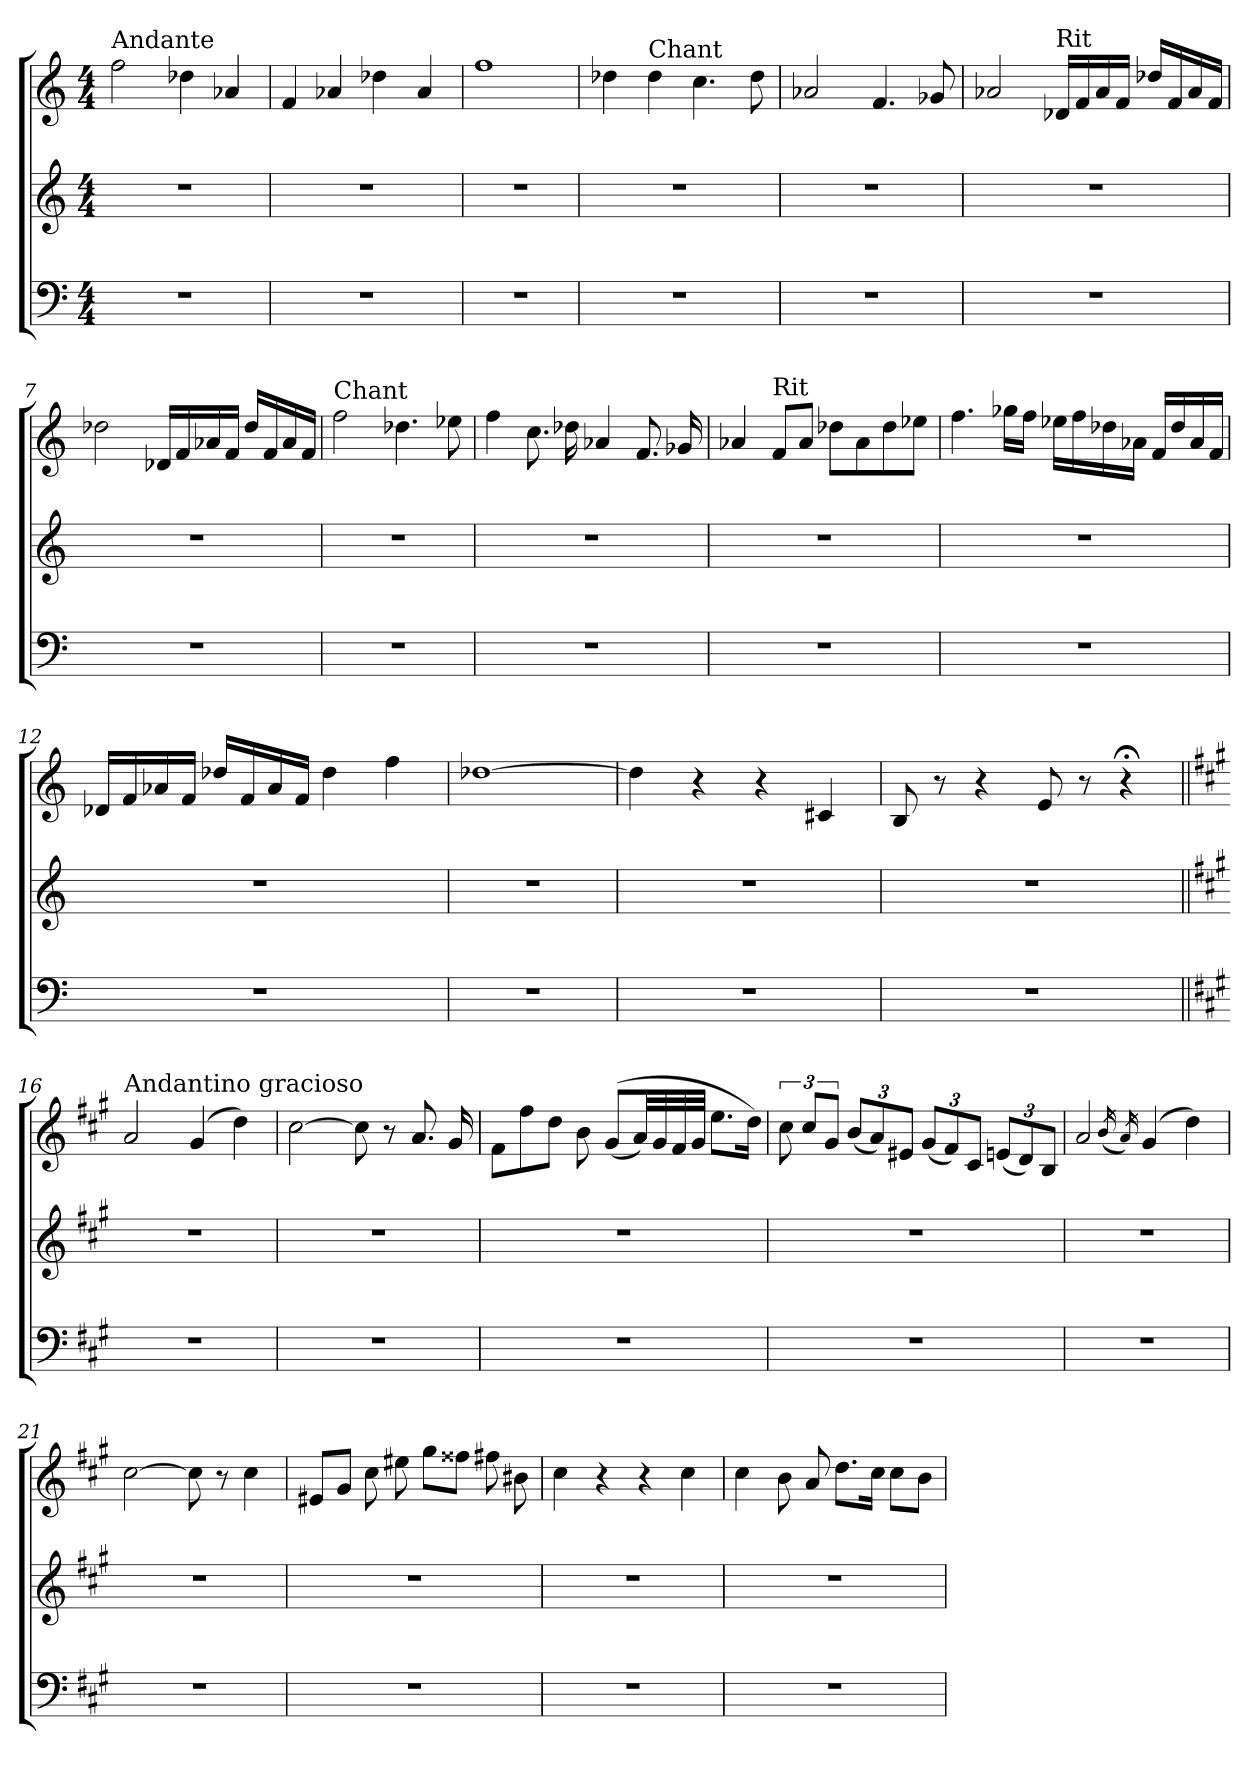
**kern	**kern	**kern
*part3	*part2	*part1
*staff3	*staff2	*staff1
*clefF4	*clefG2	*clefG2
*k[]	*k[]	*k[]
*C:	*C:	*C:
*M4/4	*M4/4	*M4/4
=1	=1	=1
!	!	!LO:TX:a:t=Andante
1r	1r	2ff\
.	.	4dd-X\
.	.	4a-X/
=2	=2	=2
1r	1r	4f/
.	.	4a-X/
.	.	4dd-X\
.	.	4a-/
=3	=3	=3
1r	1r	1ff
=4	=4	=4
1r	1r	4dd-X\
!	!	!LO:TX:a:t=Chant
.	.	4dd-\
.	.	4.cc\
.	.	8dd-\
=5	=5	=5
1r	1r	2a-X/
.	.	4.f/
.	.	8g-X/
!!LO:LB:g=z
=6	=6	=6
1r	1r	2a-X/
!	!	!LO:TX:a:t=Rit
.	.	16d-X/LL
.	.	16f/
.	.	16a-/
.	.	16f/JJ
.	.	16dd-X/LL
.	.	16f/
.	.	16a-/
.	.	16f/JJ
=7	=7	=7
1r	1r	2dd-X\
.	.	16d-X/LL
.	.	16f/
.	.	16a-X/
.	.	16f/JJ
.	.	16dd-/LL
.	.	16f/
.	.	16a-/
.	.	16f/JJ
=8	=8	=8
!	!	!LO:TX:a:t=Chant
1r	1r	2ff\
.	.	4.dd-X\
.	.	8ee-X\
=9	=9	=9
1r	1r	4ff\
.	.	8.cc\
.	.	16dd-X\
.	.	4a-X/
.	.	8.f/
.	.	16g-X/
!!LO:LB:g=z
=10	=10	=10
1r	1r	4a-X/
!	!	!LO:TX:a:t=Rit
.	.	8f/L
.	.	8a-/J
.	.	8dd-X\L
.	.	8a-\
.	.	8dd-\
.	.	8ee-X\J
=11	=11	=11
1r	1r	4.ff\
.	.	16gg-X\LL
.	.	16ff\JJ
.	.	16ee-X\LL
.	.	16ff\
.	.	16dd-X\
.	.	16a-X\JJ
.	.	16f/LL
.	.	16dd-/
.	.	16a-/
.	.	16f/JJ
=12	=12	=12
1r	1r	16d-X/LL
.	.	16f/
.	.	16a-X/
.	.	16f/JJ
.	.	16dd-X/LL
.	.	16f/
.	.	16a-/
.	.	16f/JJ
.	.	4dd-\
.	.	4ff\
=13	=13	=13
1r	1r	[1dd-X
!!LO:PB:g=z
=14	=14	=14
1r	1r	4dd-\]
.	.	4r
.	.	4r
.	.	4c#X/
=15	=15	=15
1r	1r	8B/
.	.	8r
.	.	4r
.	.	8e/
.	.	8r
.	.	4r;<
=16||	=16||	=16||
*k[f#c#g#]	*k[f#c#g#]	*k[f#c#g#]
!	!	!LO:TX:a:t=Andantino gracioso
1r	1r	2a/
.	.	(>4g#/
.	.	4dd\)
=17	=17	=17
1r	1r	[2cc#\
.	.	8cc#\]
.	.	8r
.	.	8.a/
.	.	16g#/
=18	=18	=18
1r	1r	8f#\L
.	.	8ff#\
.	.	8dd\J
.	.	8b\
.	.	(<(>8g#/L
.	.	32a/LL)
.	.	32g#/
.	.	32f#/
.	.	32g#/JJJ
.	.	8.ee\L
.	.	16dd\Jk)
!!LO:LB:g=z
=19	=19	=19
1r	1r	12cc#\
.	.	12cc#/L
.	.	12g#/J
.	.	(<12b/L
.	.	12a/)
.	.	12e#X/J
.	.	(<12g#/L
.	.	12f#/)
.	.	12c#/J
.	.	(<12en/L
.	.	12d/)
.	.	12B/J
=20	=20	=20
1r	1r	2a/
.	.	(<16qb/
.	.	16qa/)
.	.	(>4g#/
.	.	4dd\)
=21	=21	=21
1r	1r	[2cc#\
.	.	8cc#\]
.	.	8r
.	.	4cc#\
=22	=22	=22
1r	1r	8e#X/L
.	.	8g#/J
.	.	8cc#\
.	.	8ee#X\
.	.	8gg#\L
.	.	8ff##X\J
.	.	8ff#X\
.	.	8b#X\
=23	=23	=23
1r	1r	4cc#\
.	.	4r
.	.	4r
.	.	4cc#\
!!LO:LB:g=z
=24	=24	=24
1r	1r	4cc#\
.	.	8b\
.	.	8a/
.	.	8.dd\L
.	.	16cc#\Jk
.	.	8cc#\L
.	.	8b\J
=	=	=
*-	*-	*-
